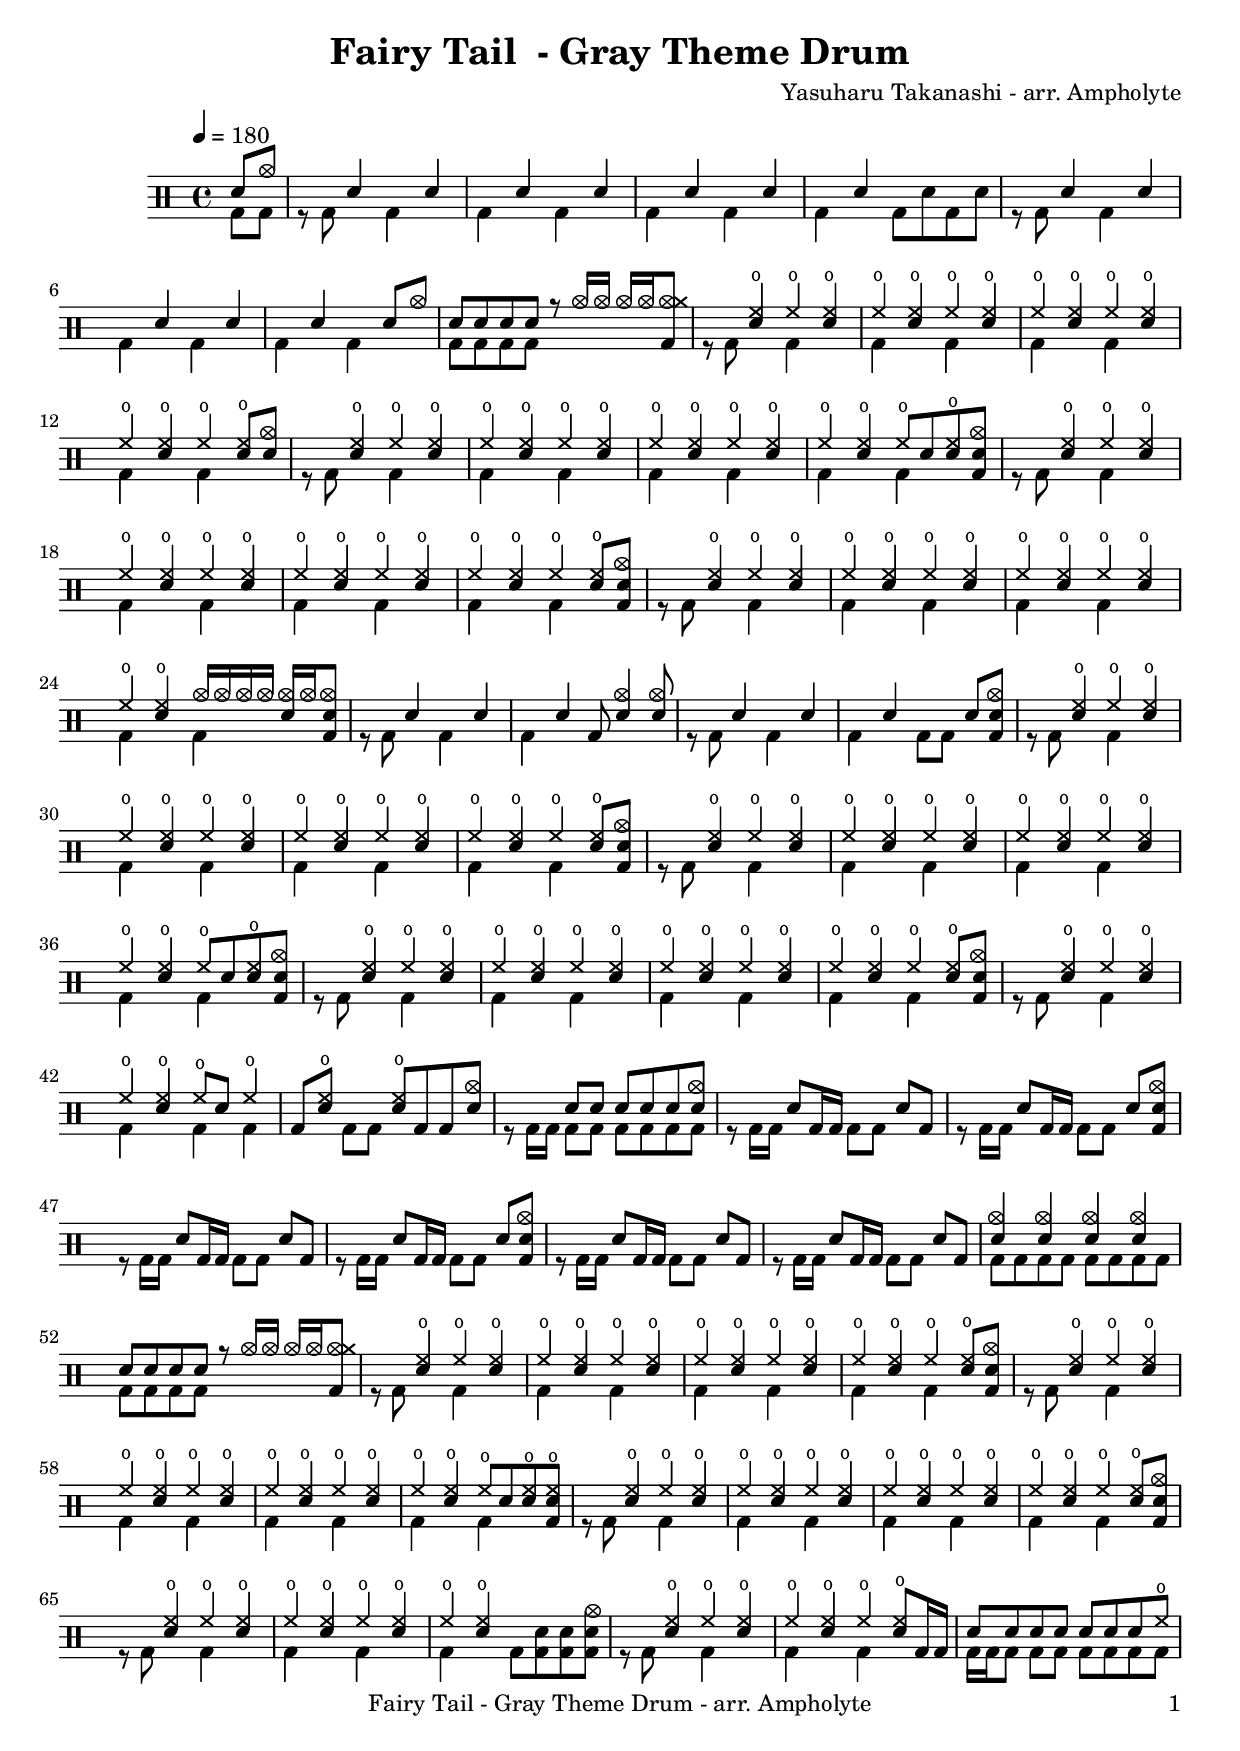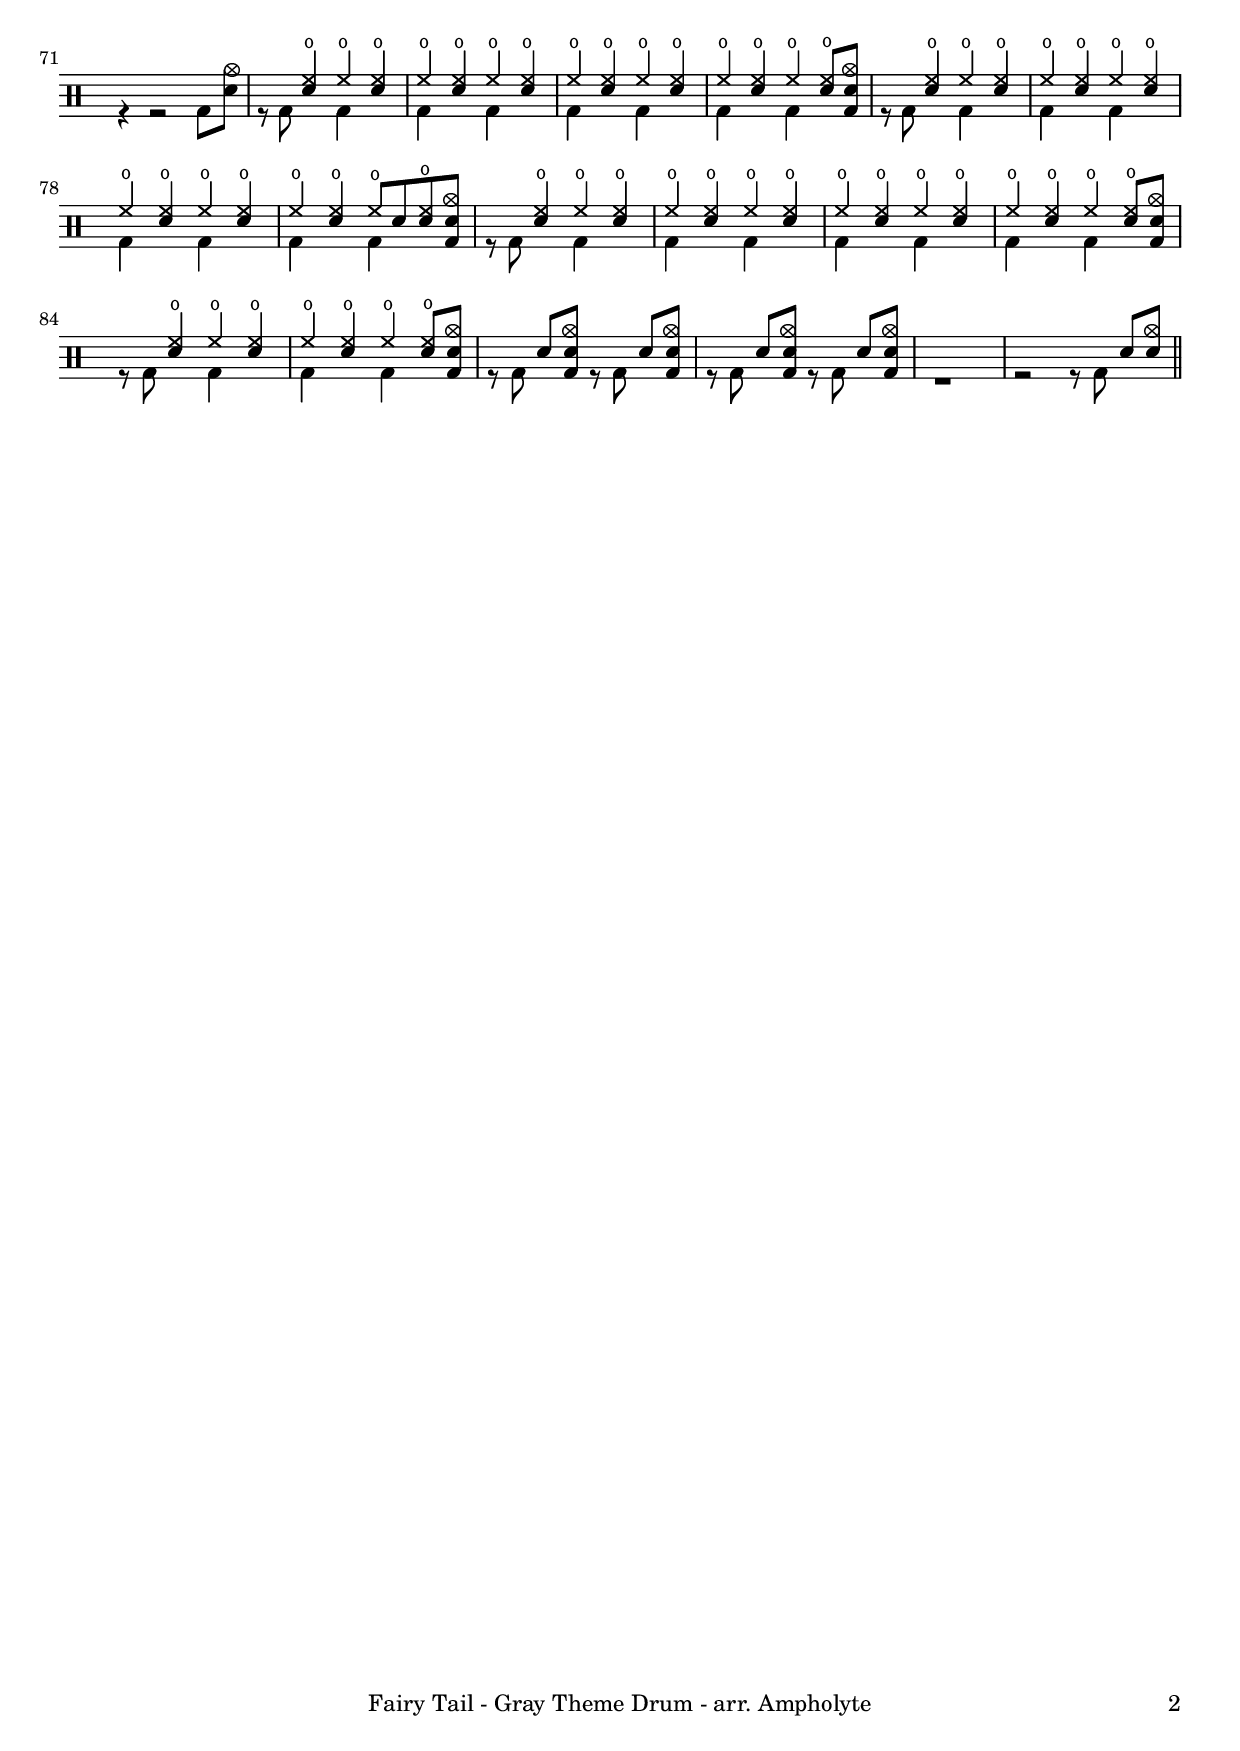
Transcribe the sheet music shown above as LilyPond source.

\version "2.12.3"

%{
  frappe baguette : ss
  grosse caisse : bd
  caisse claire : sn
  tom aigu : tomh
  tom medium : tommh
  tom basse : toml
  charleston : hh
  charleston ouvert : hho
  charleston mi-ouvert : hhho
  charleston ferme : hh
  pedale charleston : hhp
  crach :  cymc
  ride : cymr

  %}

  \header {
    title = "Fairy Tail  - Gray Theme Drum"
    composer = "Yasuharu Takanashi - arr. Ampholyte"

  }

  \paper {
    print-page-number = ##t
    print-first-page-number = ##t
    oddHeaderMarkup = \markup \null
    evenHeaderMarkup = \markup \null
    oddFooterMarkup = \markup {
      \fill-line {
        \on-the-fly \print-page-number-check-first
        \fromproperty #'header:"Fairy Tail - Gray Theme Drum - arr. Ampholyte"
        \fromproperty #'page:page-number-string
      }
    }
    evenFooterMarkup = \oddFooterMarkup
  }

  \score {
    \new DrumStaff 
    << 
      \new DrumVoice = "1" { s1 *1 } % voix du haut (une mesure)
      \new DrumVoice = "2" { s1 *1 } % voix du bas (une mesure)
      \drummode 
      { 
        % #(override-auto-beam-setting '(end * * 4 4) 3 4) 
        % #(override-auto-beam-setting '(end * * 4 4) 1 4)
        % Les deux lignes precedentes permettent de
        % grouper les croches par deux au lieu de
        % quatre dans la configuration par defaut.

        << 
          {
            \tempo 4=180
            \partial 4
            sn8 cymc
            s4 sn s sn
            s sn s sn
            s sn s sn
            s sn s2
            s4 sn s sn
            s4 sn s sn
            s4 sn s sn8 cymc
            sn8 sn sn sn r cymc16 cymc cymc cymc <cymc cymr bd>8
            s4 <sn hho> hho <sn hho>
            hho <sn hho> hho <sn hho>
            hho <sn hho> hho <sn hho>

            % Mesure 12 
            hho <sn hho> hho <sn hho>8 <sn cymc>
            s4 <sn hho> hho <sn hho>
            hho <sn hho> hho <sn hho>
            hho <sn hho> hho <sn hho>
            hho <sn hho> hho8 sn <sn hho> <sn cymc bd>

            % Mesure 17
            s4 <sn hho> hho <sn hho>
            hho <sn hho> hho <sn hho>
            hho <sn hho> hho <sn hho>
            hho <sn hho> hho <sn hho>8 <sn cymc bd>
            s4 <hho sn> hho <hho sn>
            hho <hho sn> hho <hho sn>

            % Mesure 23
            hho4 <sn hho> hho <sn hho>
            hho <sn hho> cymc16 cymc cymc cymc <sn cymc> cymc <sn cymc bd>8
            s4 sn s sn 
            s sn bd8 <sn cymc>4 <sn cymc>8
            s4 sn s sn 
            s sn s sn8 <sn bd cymc>

            % Mesure 29
            s4 <sn hho> hho <sn hho>
            hho <sn hho> hho <sn hho>
            hho <sn hho> hho <sn hho>
            hho <sn hho> hho <sn hho>8 <sn cymc bd>
            s4 <sn hho> hho <sn hho>
            hho <sn hho> hho <sn hho>

            % Mesure 35
            hho <sn hho> hho <sn hho>
            hho <sn hho> hho8 sn <sn hho> <sn cymc bd>
            s4 <sn hho> hho <sn hho>
            hho <sn hho> hho <sn hho>
            hho <sn hho> hho <sn hho>
            hho <sn hho> hho <sn hho>8 <sn cymc bd>

            % Mesure 41
            s4 <sn hho> hho <sn hho>
            hho <sn hho> hho8 sn hho4
            bd8 <sn hho> s4 <sn hho>8 bd bd <sn cymc>
            s4 sn8 sn sn sn sn <sn cymc>
            s4 sn8 bd16 bd s4 sn8 bd
            s4 sn8 bd16 bd s4 sn8 <sn bd cymc>

            % Mesure 47
            s4 sn8 bd16 bd s4 sn8 bd
            s4 sn8 bd16 bd s4 sn8 <bd sn cymc>
            s4 sn8 bd16 bd s4 sn8 bd
            s4 sn8 bd16 bd s4 sn8 bd
            <sn cymc>4 <sn cymc>4 <sn cymc>4 <sn cymc>4
            sn8 sn sn sn r8 cymc16 cymc cymc cymc <bd cymc cymr>8

            % Mesure 53
            s4 <sn hho> hho <sn hho>
            hho <sn hho> hho <sn hho>
            hho <sn hho> hho <sn hho>
            hho <sn hho> hho <sn hho>8 <sn cymc bd>
            s4 <sn hho> hho <sn hho>
            hho <sn hho> hho <sn hho>

            % Mesure 60
            hho <sn hho> hho <sn hho>
            hho <sn hho> hho8 sn <sn hho> <sn hho bd>
            s4 <sn hho> hho <sn hho> 
            hho <sn hho> hho <sn hho> 
            hho <sn hho> hho <sn hho> 
            hho <sn hho> hho <sn hho>8 <sn cymc bd>  

            % Mesure 65
            s4 <sn hho> hho <sn hho>
            hho <sn hho> hho <sn hho>
            hho <sn hho> s2
            s4 <sn hho> hho <sn hho>
            hho <sn hho> hho <sn hho>8 bd16 bd
            sn8 sn sn sn sn sn sn hho

            % Mesure 71
            s1
            s4 <sn hho> hho <sn hho>
            hho <sn hho> hho <sn hho>
            hho <sn hho> hho <sn hho>
            hho <sn hho> hho <sn hho>8 <sn cymc bd>
            s4 <sn hho> hho <sn hho>

            % Mesure 77
            hho <sn hho> hho <sn hho>
            hho <sn hho> hho <sn hho>
            hho <sn hho> hho8 sn <sn hho> <sn cymc bd>
            s4 <sn hho> hho <sn hho>
            hho <sn hho> hho <sn hho>
            hho <sn hho> hho <sn hho>

            % Mesure 83
            hho <sn hho> hho <sn hho>8 <sn cymc bd>
            s4 <sn hho> hho <sn hho>
            hho <sn hho> hho <sn hho>8 <sn cymc bd>
            s4 sn8 <sn cymc bd> s4 sn8 <sn cymc bd>
            s4 sn8 <sn cymc bd> s4 sn8 <sn cymc bd>
            s1
            s2. sn8 <sn cymc>

            \bar "||"
          } 
          \\ 
          { 

            \partial 4
            bd8 bd
            r8 bd s4 bd s
            bd s bd s
            bd s bd s
            bd s bd8 sn bd sn
            r8 bd s4 bd s 
            bd s bd s 
            bd s bd s
            bd8 bd bd bd s2
            r8 bd s4 bd s
            bd s bd s

            % Mesure 12
            bd4 s bd s
            bd4 s bd s
            r8 bd s4 bd s
            bd s bd s 
            bd s bd s
            bd s bd s

            % Mesure 17
            r8 bd s4 bd s 
            bd s bd s
            bd s bd s
            bd s bd s
            r8 bd s4 bd s
            bd s bd s

            % Mesure 23
            bd4 s bd s
            bd s bd s
            r8 bd s4 bd s 
            bd s2.
            r8 bd s4 bd s
            bd s bd8 bd s4

            % Mesure 29
            r8 bd s4 bd s
            bd s bd s
            bd s bd s
            bd s bd s
            r8 bd s4 bd s
            bd s bd s

            % Mesure 35
            bd s bd s bd s bd s
            r8 bd s4 bd s
            bd s bd s
            bd s bd s 
            bd s bd s

            % Mesure 41
            r8 bd s4 bd s
            bd s bd bd
            s bd8 bd s2
            r8 bd16 bd bd8 bd bd bd bd bd
            r8 bd16 bd s4 bd8 bd s4
            r8 bd16 bd s4 bd8 bd s4

            % Mesure 47
            r8 bd16 bd s4 bd8 bd s4
            r8 bd16 bd s4 bd8 bd s4
            r8 bd16 bd s4 bd8 bd s4
            r8 bd16 bd s4 bd8 bd s4
            bd8 bd bd bd bd bd bd bd 
            bd bd bd bd s2

            % Mesure 53
            r8 bd8 s4 bd s
            bd s bd s
            bd s bd s
            bd s bd s
            r8 bd8 s4 bd s
            bd s bd s

            % Mesure 60
            bd s bd s
            bd s bd s
            r8 bd s4 bd s 
            bd s bd s 
            bd s bd s 
            bd s bd s

            % Mesure 65
            r8 bd s4 bd s 
            bd s bd s
            bd s bd8 <bd sn> <bd sn> <sn bd cymc> 
            r8 bd s4 bd s 
            bd s bd s
            bd16 bd bd8 bd bd bd bd bd bd

            % Mesure 71
            r4 r2 bd8 <sn cymc>
            r8 bd s4 bd s
            bd s bd s
            bd s bd s
            bd s bd s
            r8 bd s4 bd s

            % Mesure 77
            bd s bd s
            bd s bd s
            bd s bd s
            r8 bd s4 bd s 
            bd s bd s
            bd s bd s

            % Mesure 83
            bd4 s bd s
            r8 bd s4 bd s
            bd s bd s 
            r8 bd s4 r8 bd s4
            r8 bd s4 r8 bd s4
            r1
            r2 r8 bd s4

            \bar "||"

          } 

        >>

      } 
    >>
  }


